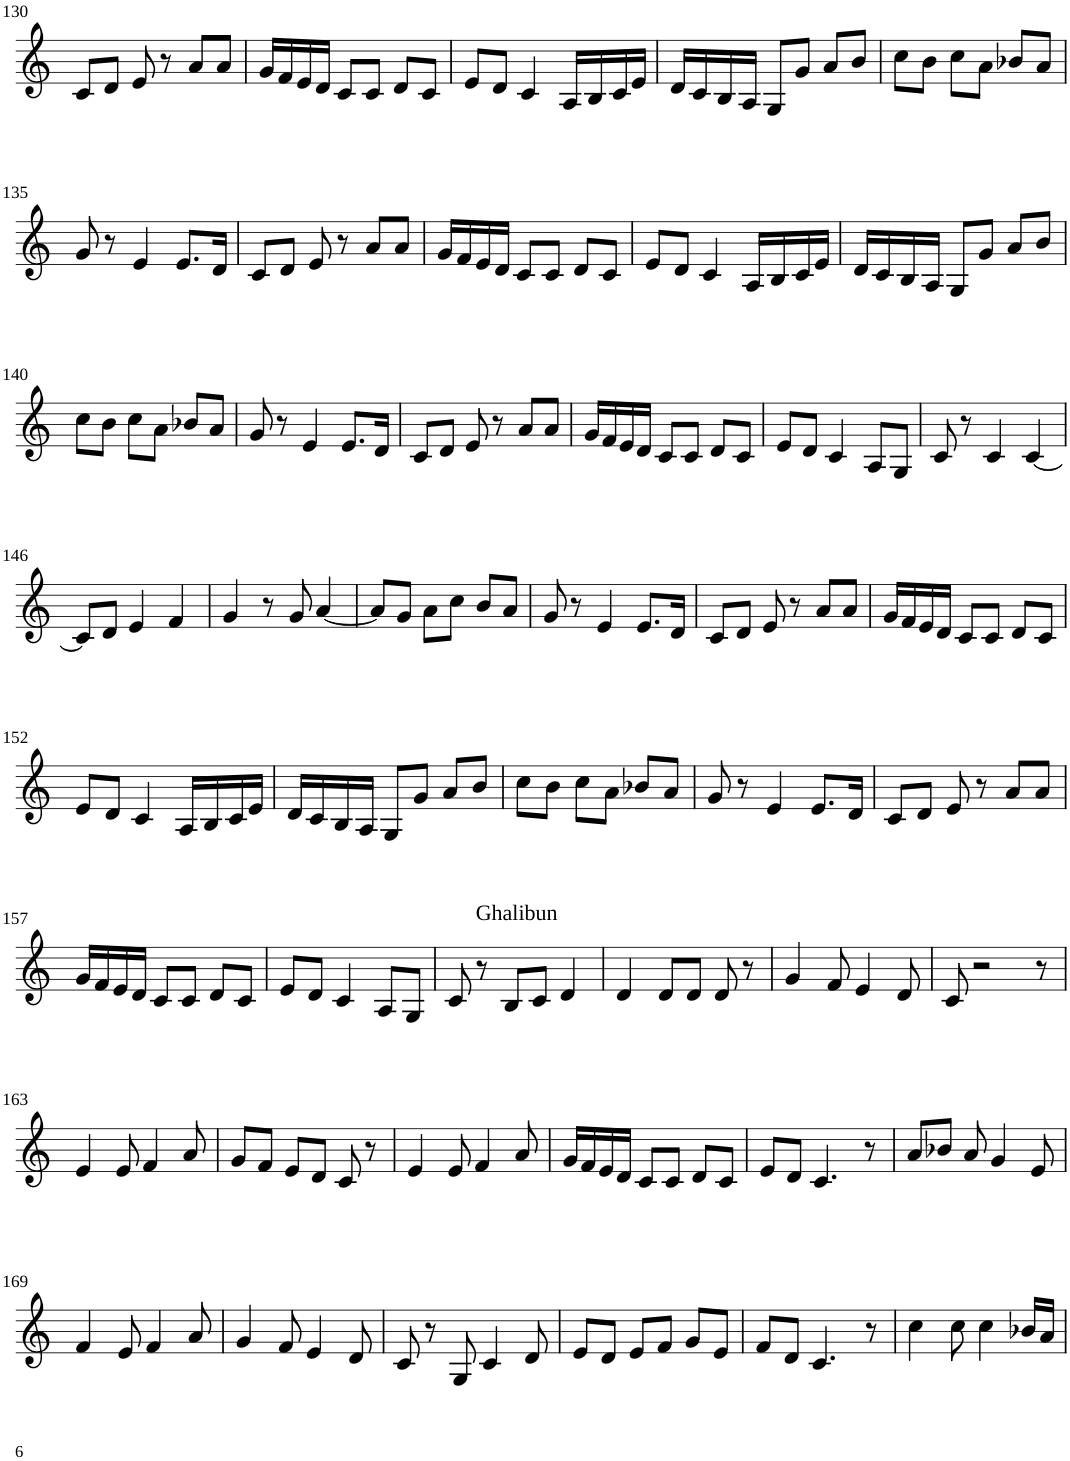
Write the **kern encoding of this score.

**kern
*part1
*staff1
*I"Violin
!!LO:PB:g=z
*clefG2
*k[]
*M3/4
=130
8c/L
8d/J
8e/
8r
8a/L
8a/J
=131
16g/LL
16f/
16e/
16d/JJ
8c/L
8c/J
8d/L
8c/J
=132
8e/L
8d/J
4c/
16A/LL
16B/
16c/
16e/JJ
=133
16d/LL
16c/
16B/
16A/JJ
8G/L
8g/J
8a/L
8b/J
=134
8cc\L
8b\J
8cc\L
8a\J
8b-X/L
8a/J
!!LO:LB:g=z
=135
8g/
8r
4e/
8.e/L
16d/Jk
=136
8c/L
8d/J
8e/
8r
8a/L
8a/J
=137
16g/LL
16f/
16e/
16d/JJ
8c/L
8c/J
8d/L
8c/J
=138
8e/L
8d/J
4c/
16A/LL
16B/
16c/
16e/JJ
=139
16d/LL
16c/
16B/
16A/JJ
8G/L
8g/J
8a/L
8b/J
!!LO:LB:g=z
=140
8cc\L
8b\J
8cc\L
8a\J
8b-X/L
8a/J
=141
8g/
8r
4e/
8.e/L
16d/Jk
=142
8c/L
8d/J
8e/
8r
8a/L
8a/J
=143
16g/LL
16f/
16e/
16d/JJ
8c/L
8c/J
8d/L
8c/J
=144
8e/L
8d/J
4c/
8A/L
8G/J
=145
8c/
8r
4c/
[4c/
!!LO:LB:g=z
=146
8c/L]
8d/J
4e/
4f/
=147
4g/
8r
8g/
[4a/
=148
8a/L]
8g/J
8a\L
8cc\J
8b/L
8a/J
=149
8g/
8r
4e/
8.e/L
16d/Jk
=150
8c/L
8d/J
8e/
8r
8a/L
8a/J
=151
16g/LL
16f/
16e/
16d/JJ
8c/L
8c/J
8d/L
8c/J
!!LO:LB:g=z
=152
8e/L
8d/J
4c/
16A/LL
16B/
16c/
16e/JJ
=153
16d/LL
16c/
16B/
16A/JJ
8G/L
8g/J
8a/L
8b/J
=154
8cc\L
8b\J
8cc\L
8a\J
8b-X/L
8a/J
=155
8g/
8r
4e/
8.e/L
16d/Jk
=156
8c/L
8d/J
8e/
8r
8a/L
8a/J
!!LO:LB:g=z
=157
16g/LL
16f/
16e/
16d/JJ
8c/L
8c/J
8d/L
8c/J
=158
8e/L
8d/J
4c/
8A/L
8G/J
=159
8c/
!LO:TX:a:t=Ghalibun
8r
8B/L
8c/J
4d/
=160
4d/
8d/L
8d/J
8d/
8r
=161
4g/
8f/
4e/
8d/
=162
8c/
2r
8r
!!LO:LB:g=z
=163
4e/
8e/
4f/
8a/
=164
8g/L
8f/J
8e/L
8d/J
8c/
8r
=165
4e/
8e/
4f/
8a/
=166
16g/LL
16f/
16e/
16d/JJ
8c/L
8c/J
8d/L
8c/J
=167
8e/L
8d/J
4.c/
8r
=168
8a/L
8b-X/J
8a/
4g/
8e/
!!LO:LB:g=z
=169
4f/
8e/
4f/
8a/
=170
4g/
8f/
4e/
8d/
=171
8c/
8r
8G/
4c/
8d/
=172
8e/L
8d/J
8e/L
8f/J
8g/L
8e/J
=173
8f/L
8d/J
4.c/
8r
=174
4cc\
8cc\
4cc\
16b-X/LL
16a/JJ
=
*-
